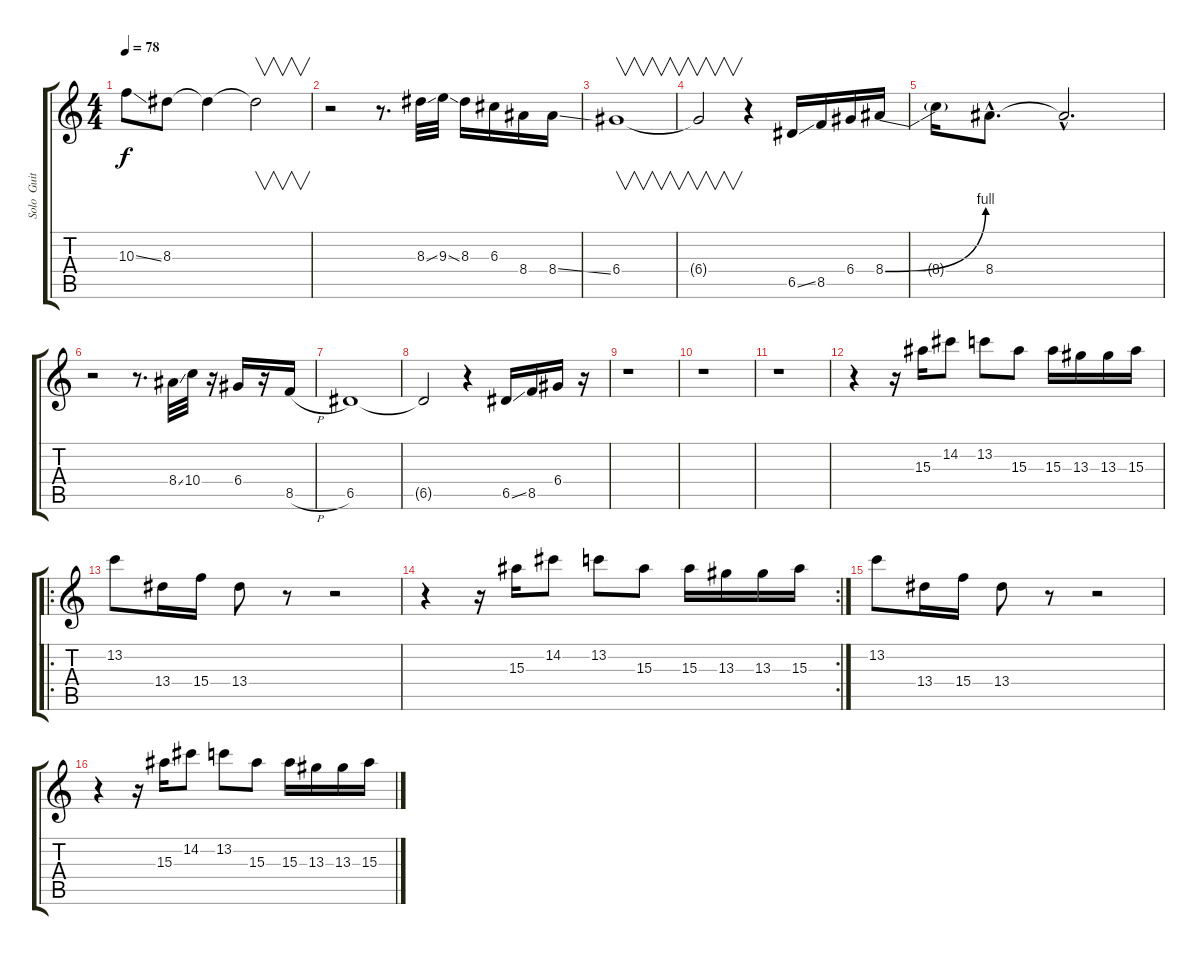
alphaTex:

\track ("Solo  Guitar" "Solo  Guit") {instrument electricguitarclean}
\staff {score tabs}
\tuning (E4 B3 G3 D3 A2 E2) {hide}
\ts (4 4)
\tempo 78
\clef g2
\ks c
10.3{ss}.8{dy f} 8.3.8 8.3{t}.4 8.3{t}.2{v} |
r.2 r.8{d} 8.3{ss}.32 9.3{ss}.32 8.3.16 6.3.16 8.4.16 8.4{ss}.16 |
6.4.1{v} |
6.4{t}.2{v} r.4 6.5{ss}.16 8.5.16 6.4.16 8.4{be (bend 0 0 60 4)}.16 |
8.4{t}.16 8.4{hac}.8{d} 8.4{hac t}.2{d} |
r.2 r.8{d} 8.4{ss}.32 10.4.32 r.16 6.4.16 r.16 8.5{h}.16 |
6.5.1 |
6.5{t}.2 r.4 6.5{ss}.16 8.5.16 6.4.16 r.16 |
r.1 |
r.1 |
r.1 |
r.4 r.16 15.3.16 14.2.8 13.2.8 15.3.8 15.3.16 13.3.16 13.3.16 15.3.16 |
\ro
13.2.8 13.4.16 15.4.16 13.4.8 r.8 r.2 |
\rc 2
r.4 r.16 15.3.16 14.2.8 13.2.8 15.3.8 15.3.16 13.3.16 13.3.16 15.3.16 |
13.2.8 13.4.16 15.4.16 13.4.8 r.8 r.2 |
r.4 r.16 15.3.16 14.2.8 13.2.8 15.3.8 15.3.16 13.3.16 13.3.16 15.3.16
